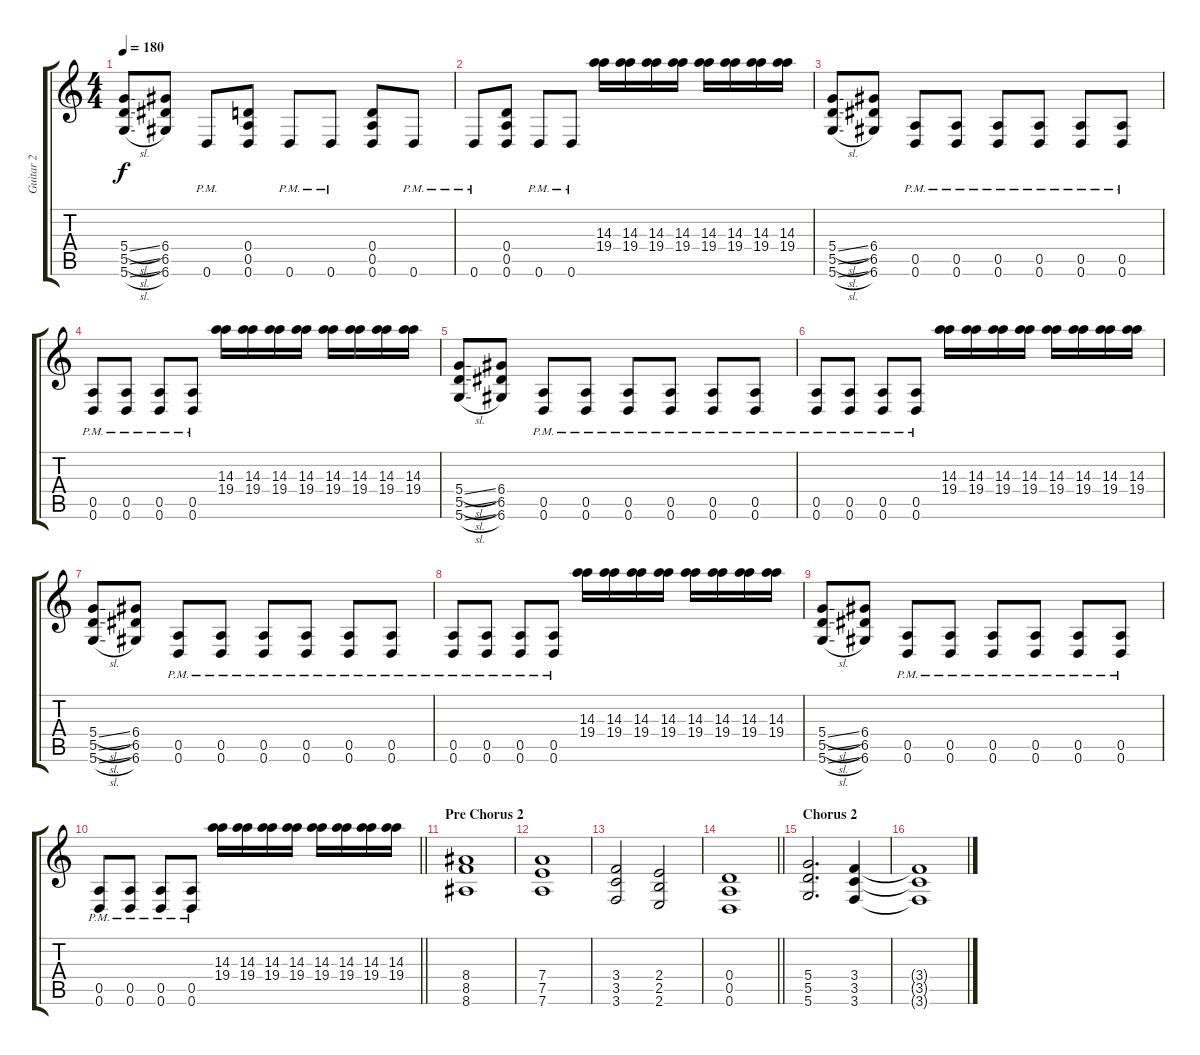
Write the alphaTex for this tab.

\track ("Guitar 2" "Guitar 2") {instrument distortionguitar}
\staff {score tabs}
\tuning (E4 B3 G3 D3 A2 D2) {hide}
\ts (4 4)
\tempo 180
\clef g2
\ks c
(5.4{sl} 5.5{sl} 5.6{sl}).8{dy f} (6.4 6.5 6.6).8 0.6{pm}.8 (0.4 0.5 0.6).8 0.6{pm}.8 0.6{pm}.8 (0.4 0.5 0.6).8 0.6{pm}.8 |
0.6{pm}.8 (0.4 0.5 0.6).8 0.6{pm}.8 0.6{pm}.8 (14.3 19.4).16 (14.3 19.4).16 (14.3 19.4).16 (14.3 19.4).16 (14.3 19.4).16 (14.3 19.4).16 (14.3 19.4).16 (14.3 19.4).16 |
(5.4{sl} 5.5{sl} 5.6{sl}).8 (6.4 6.5 6.6).8 (0.5{pm} 0.6{pm}).8 (0.5{pm} 0.6{pm}).8 (0.5{pm} 0.6{pm}).8 (0.5{pm} 0.6{pm}).8 (0.5{pm} 0.6{pm}).8 (0.5{pm} 0.6{pm}).8 |
(0.5{pm} 0.6{pm}).8 (0.5{pm} 0.6{pm}).8 (0.5{pm} 0.6{pm}).8 (0.5{pm} 0.6{pm}).8 (14.3 19.4).16 (14.3 19.4).16 (14.3 19.4).16 (14.3 19.4).16 (14.3 19.4).16 (14.3 19.4).16 (14.3 19.4).16 (14.3 19.4).16 |
(5.4{sl} 5.5{sl} 5.6{sl}).8 (6.4 6.5 6.6).8 (0.5{pm} 0.6{pm}).8 (0.5{pm} 0.6{pm}).8 (0.5{pm} 0.6{pm}).8 (0.5{pm} 0.6{pm}).8 (0.5{pm} 0.6{pm}).8 (0.5{pm} 0.6{pm}).8 |
(0.5{pm} 0.6{pm}).8 (0.5{pm} 0.6{pm}).8 (0.5{pm} 0.6{pm}).8 (0.5{pm} 0.6{pm}).8 (14.3 19.4).16 (14.3 19.4).16 (14.3 19.4).16 (14.3 19.4).16 (14.3 19.4).16 (14.3 19.4).16 (14.3 19.4).16 (14.3 19.4).16 |
(5.4{sl} 5.5{sl} 5.6{sl}).8 (6.4 6.5 6.6).8 (0.5{pm} 0.6{pm}).8 (0.5{pm} 0.6{pm}).8 (0.5{pm} 0.6{pm}).8 (0.5{pm} 0.6{pm}).8 (0.5{pm} 0.6{pm}).8 (0.5{pm} 0.6{pm}).8 |
(0.5{pm} 0.6{pm}).8 (0.5{pm} 0.6{pm}).8 (0.5{pm} 0.6{pm}).8 (0.5{pm} 0.6{pm}).8 (14.3 19.4).16 (14.3 19.4).16 (14.3 19.4).16 (14.3 19.4).16 (14.3 19.4).16 (14.3 19.4).16 (14.3 19.4).16 (14.3 19.4).16 |
(5.4{sl} 5.5{sl} 5.6{sl}).8 (6.4 6.5 6.6).8 (0.5{pm} 0.6{pm}).8 (0.5{pm} 0.6{pm}).8 (0.5{pm} 0.6{pm}).8 (0.5{pm} 0.6{pm}).8 (0.5{pm} 0.6{pm}).8 (0.5{pm} 0.6{pm}).8 |
\barLineRight lightlight
(0.5{pm} 0.6{pm}).8 (0.5{pm} 0.6{pm}).8 (0.5{pm} 0.6{pm}).8 (0.5{pm} 0.6{pm}).8 (14.3 19.4).16 (14.3 19.4).16 (14.3 19.4).16 (14.3 19.4).16 (14.3 19.4).16 (14.3 19.4).16 (14.3 19.4).16 (14.3 19.4).16 |
\section ("" "Pre Chorus 2")
(8.4 8.5 8.6).1 |
(7.4 7.5 7.6).1 |
(3.4 3.5 3.6).2 (2.4 2.5 2.6).2 |
\barLineRight lightlight
(0.4 0.5 0.6).1 |
\section ("" "Chorus 2")
(5.4 5.5 5.6).2{d volume 11} (3.4 3.5 3.6).4 |
(3.4{t} 3.5{t} 3.6{t}).1
